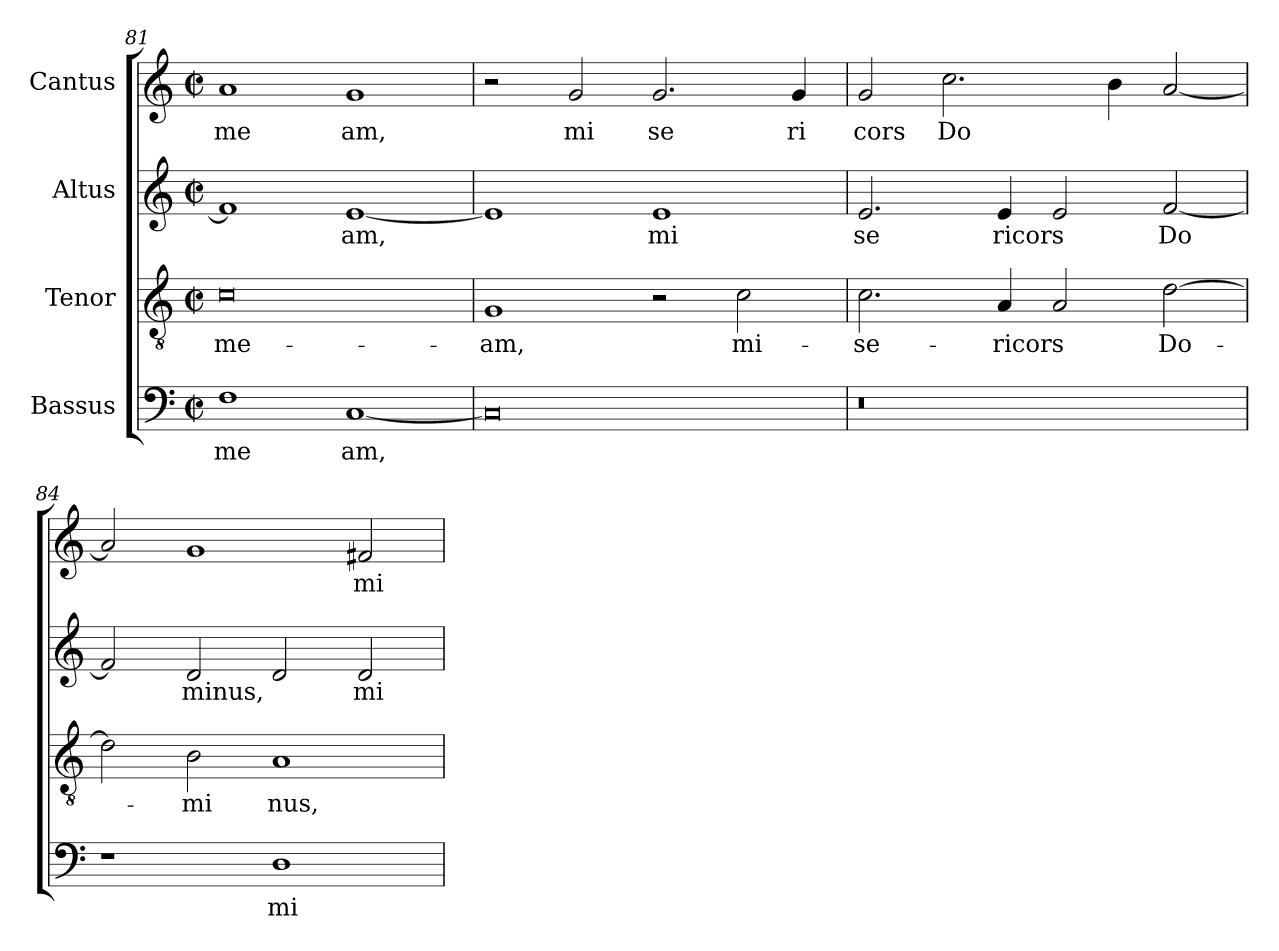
**kern	**text	**kern	**text	**kern	**text	**kern	**text
*part4	*part4	*part3	*part3	*part2	*part2	*part1	*part1
*staff4	*staff4	*staff3	*staff3	*staff2	*staff2	*staff1	*staff1
*I"Bassus	*	*I"Tenor	*	*I"Altus	*	*I"Cantus	*
*clefF4	*	*clefGv2	*	*clefG2	*	*clefG2	*
*M2/2	*	*M2/2	*	*M2/2	*	*M2/2	*
*met(c|)	*	*met(c|)	*	*met(c|)	*	*met(c|)	*
=81	=81	=81	=81	=81	=81	=81	=81
!	!LO:LY:b:cj	!	!LO:LY:b:cj	!	!	!	!LO:LY:b:cj
1F	me	0c	me-	1f]	.	1a	me
!	!LO:LY:b	!	!	!	!LO:LY:b	!	!LO:LY:b:cj
[<1C	am,	.	.	[<1e	am,	1g	am,
=82	=82	=82	=82	=82	=82	=82	=82
!	!	!	!LO:LY:b:cj	!	!	!	!
0C]	.	1G	-am,	1e]	.	2r	.
!	!	!	!	!	!	!	!LO:LY:b:cj
.	.	.	.	.	.	2g/	mi
!	!	!	!	!	!LO:LY:b:cj	!	!LO:LY:b:cj
.	.	2r	.	1e	mi	2.g/	se
!	!	!	!LO:LY:b:cj	!	!	!	!
.	.	2c\	mi-	.	.	.	.
!	!	!	!	!	!	!	!LO:LY:b:cj
.	.	.	.	.	.	4g/	ri
=83	=83	=83	=83	=83	=83	=83	=83
!	!	!	!LO:LY:b:cj	!	!LO:LY:b:cj	!	!LO:LY:b:cj
0r	.	2.c\	-se-	2.e/	se	2g/	cors
!	!	!	!	!	!	!	!LO:LY:b
.	.	.	.	.	.	2.cc\	Do
!	!	!	!LO:LY:b	!	!LO:LY:b	!	!
.	.	4A/	-ricors	4e/	ricors	.	.
.	.	2A/	.	2e/	.	.	.
.	.	.	.	.	.	4b\	.
!	!	!	!LO:LY:b	!	!LO:LY:b	!	!
.	.	[>2d\	Do-	[>2f/	Do	[>2a/	.
!!LO:PB:g=z
=84	=84	=84	=84	=84	=84	=84	=84
1r	.	2d\]	.	2f/]	.	2a/]	.
!	!	!	!LO:LY:b:cj	!	!LO:LY:b	!	!
.	.	2B\	-mi	2d/	minus,	1g	.
!	!LO:LY:b:cj	!	!LO:LY:b:cj	!	!	!	!
1D	mi	1A	nus,	2d/	.	.	.
!	!	!	!	!	!LO:LY:b:cj	!	!LO:LY:b:cj
.	.	.	.	2d/	mi	2f#/	mi
=	=	=	=	=	=	=	=
*-	*-	*-	*-	*-	*-	*-	*-
